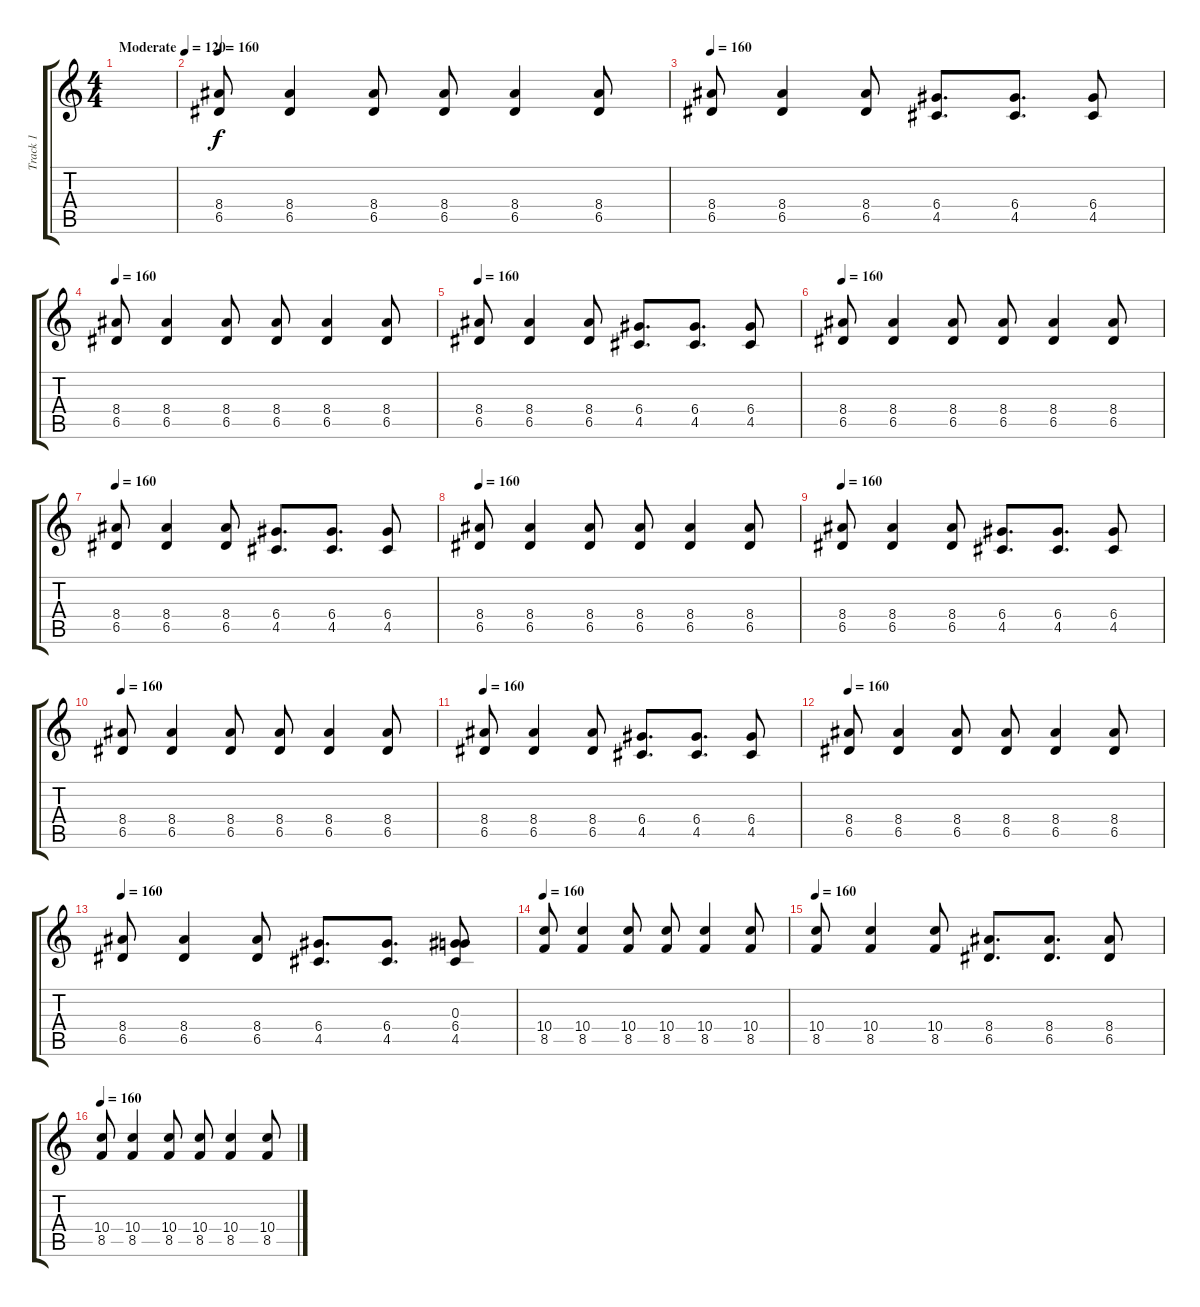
\track ("Track 1" "Track 1") {instrument distortionguitar}
\staff {score tabs}
\tuning (E4 B3 G3 D3 A2 E2) {hide}
\ts (4 4)
\tempo (120 "Moderate")
\clef g2
\ks c
|
\tempo 160
(8.4 6.5).8 (8.4 6.5).4 (8.4 6.5).8 (8.4 6.5).8 (8.4 6.5).4 (8.4 6.5).8 |
\tempo 160
(8.4 6.5).8 (8.4 6.5).4 (8.4 6.5).8 (6.4 4.5).8{d} (6.4 4.5).8{d} (6.4 4.5).8 |
\tempo 160
(8.4 6.5).8 (8.4 6.5).4 (8.4 6.5).8 (8.4 6.5).8 (8.4 6.5).4 (8.4 6.5).8 |
\tempo 160
(8.4 6.5).8 (8.4 6.5).4 (8.4 6.5).8 (6.4 4.5).8{d} (6.4 4.5).8{d} (6.4 4.5).8 |
\tempo 160
(8.4 6.5).8 (8.4 6.5).4 (8.4 6.5).8 (8.4 6.5).8 (8.4 6.5).4 (8.4 6.5).8 |
\tempo 160
(8.4 6.5).8 (8.4 6.5).4 (8.4 6.5).8 (6.4 4.5).8{d} (6.4 4.5).8{d} (6.4 4.5).8 |
\tempo 160
(8.4 6.5).8 (8.4 6.5).4 (8.4 6.5).8 (8.4 6.5).8 (8.4 6.5).4 (8.4 6.5).8 |
\tempo 160
(8.4 6.5).8 (8.4 6.5).4 (8.4 6.5).8 (6.4 4.5).8{d} (6.4 4.5).8{d} (6.4 4.5).8 |
\tempo 160
(8.4 6.5).8 (8.4 6.5).4 (8.4 6.5).8 (8.4 6.5).8 (8.4 6.5).4 (8.4 6.5).8 |
\tempo 160
(8.4 6.5).8 (8.4 6.5).4 (8.4 6.5).8 (6.4 4.5).8{d} (6.4 4.5).8{d} (6.4 4.5).8 |
\tempo 160
(8.4 6.5).8 (8.4 6.5).4 (8.4 6.5).8 (8.4 6.5).8 (8.4 6.5).4 (8.4 6.5).8 |
\tempo 160
(8.4 6.5).8 (8.4 6.5).4 (8.4 6.5).8 (6.4 4.5).8{d} (6.4 4.5).8{d} (0.3 6.4 4.5).8 |
\tempo 160
(10.4 8.5).8 (10.4 8.5).4 (10.4 8.5).8 (10.4 8.5).8 (10.4 8.5).4 (10.4 8.5).8 |
\tempo 160
(10.4 8.5).8 (10.4 8.5).4 (10.4 8.5).8 (8.4 6.5).8{d} (8.4 6.5).8{d} (8.4 6.5).8 |
\tempo 160
(10.4 8.5).8 (10.4 8.5).4 (10.4 8.5).8 (10.4 8.5).8 (10.4 8.5).4 (10.4 8.5).8
